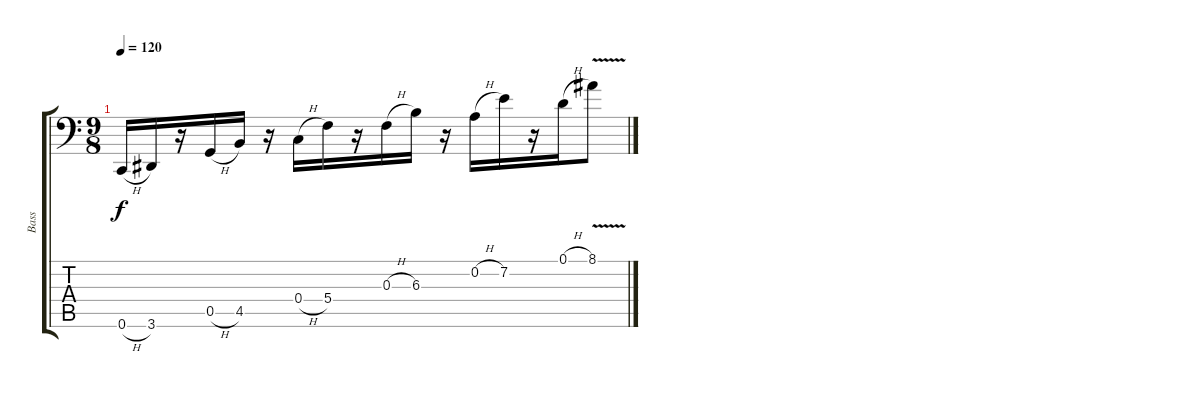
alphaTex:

\track ("Bass" "Bass") {instrument electricbasspick}
\staff {score tabs}
\tuning (D3 A2 F2 C2 G1 C1) {hide}
\ts (9 8)
\tempo 120
\clef f4
\ks c
0.6{h}.16{dy f} 3.6.16 r.16 0.5{h}.16 4.5.16 r.16 0.4{h}.16 5.4.16 r.16 0.3{h}.16 6.3.16 r.16 0.2{h}.16 7.2.16 r.16 0.1{h}.16 8.1{v}.8
